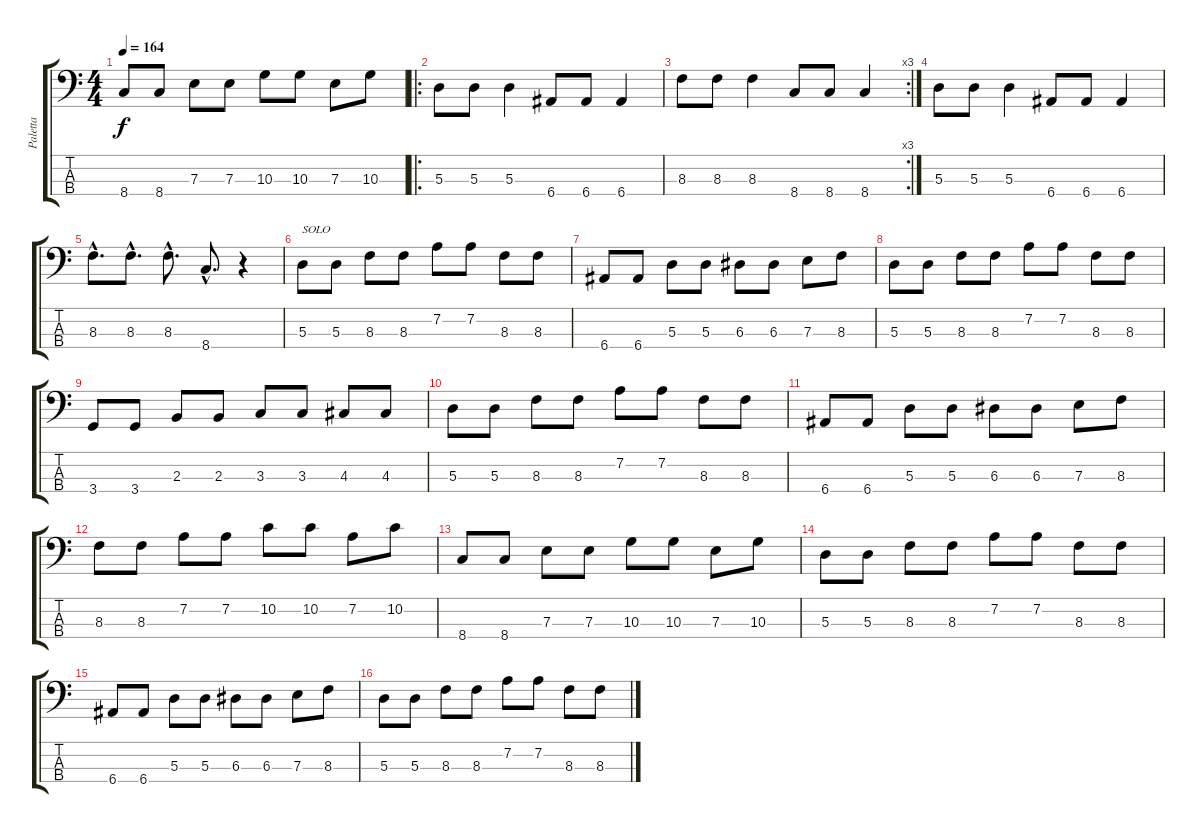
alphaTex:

\track ("Paletta" "Paletta") {instrument electricbassfinger}
\staff {score tabs}
\tuning (G2 D2 A1 E1) {hide}
\ts (4 4)
\tempo 164
\clef f4
\ks c
8.4.8{dy f} 8.4.8 7.3.8 7.3.8 10.3.8 10.3.8 7.3.8 10.3.8 |
\ro
5.3.8 5.3.8 5.3.4 6.4.8 6.4.8 6.4.4 |
\rc 3
8.3.8 8.3.8 8.3.4 8.4.8 8.4.8 8.4.4 |
5.3.8 5.3.8 5.3.4 6.4.8 6.4.8 6.4.4 |
8.3{hac}.8{d} 8.3{hac}.8{d} 8.3{hac}.8{d} 8.4{hac}.8{d} r.4 |
5.3.8{txt "SOLO"} 5.3.8 8.3.8 8.3.8 7.2.8 7.2.8 8.3.8 8.3.8 |
6.4.8 6.4.8 5.3.8 5.3.8 6.3.8 6.3.8 7.3.8 8.3.8 |
5.3.8 5.3.8 8.3.8 8.3.8 7.2.8 7.2.8 8.3.8 8.3.8 |
3.4.8 3.4.8 2.3.8 2.3.8 3.3.8 3.3.8 4.3.8 4.3.8 |
5.3.8 5.3.8 8.3.8 8.3.8 7.2.8 7.2.8 8.3.8 8.3.8 |
6.4.8 6.4.8 5.3.8 5.3.8 6.3.8 6.3.8 7.3.8 8.3.8 |
8.3.8 8.3.8 7.2.8 7.2.8 10.2.8 10.2.8 7.2.8 10.2.8 |
8.4.8 8.4.8 7.3.8 7.3.8 10.3.8 10.3.8 7.3.8 10.3.8 |
5.3.8 5.3.8 8.3.8 8.3.8 7.2.8 7.2.8 8.3.8 8.3.8 |
6.4.8 6.4.8 5.3.8 5.3.8 6.3.8 6.3.8 7.3.8 8.3.8 |
5.3.8 5.3.8 8.3.8 8.3.8 7.2.8 7.2.8 8.3.8 8.3.8
